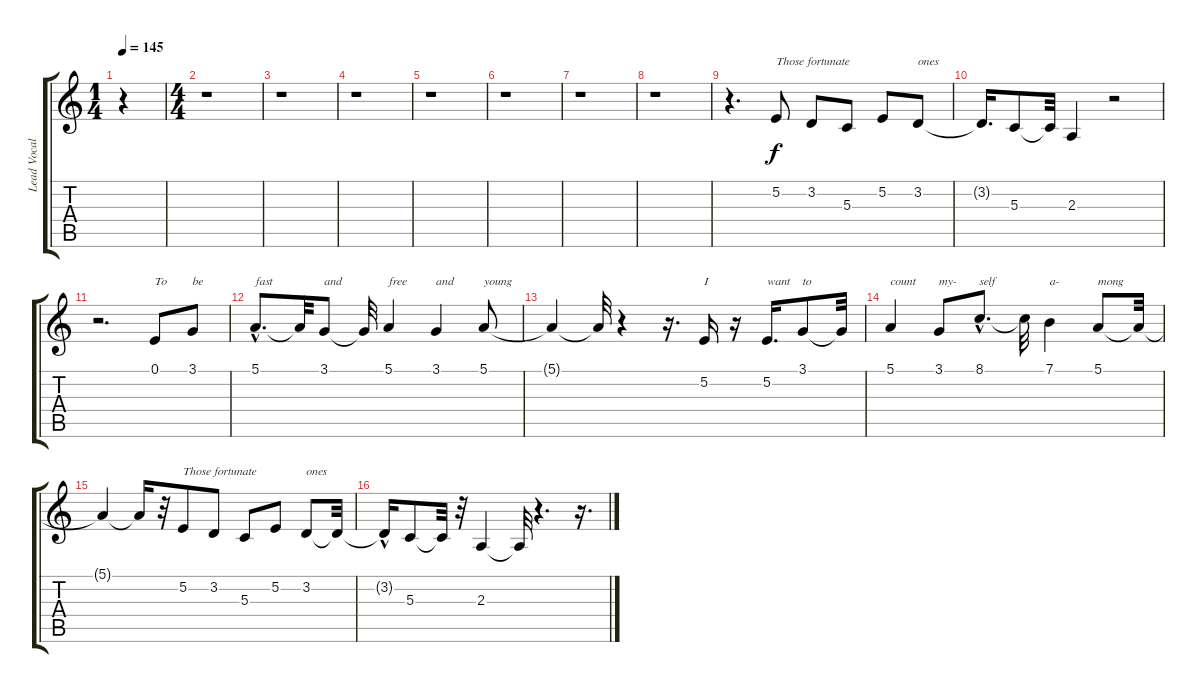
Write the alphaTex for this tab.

\track ("Lead Vocals" "Lead Vocal") {instrument lead8bassandlead}
\staff {score tabs}
\tuning (E4 B3 G3 D3 A2 E2) {hide}
\ts (1 4)
\tempo 145
\clef g2
\ks c
r.4{dy f instrument lead8bassandlead} |
\ts (4 4)
r.1 |
r.1 |
r.1 |
r.1 |
r.1 |
r.1 |
r.1 |
r.4{d} 5.2.8{txt "Those fortunate"} 3.2.8 5.3.8 5.2.8 3.2.8{txt "ones"} |
3.2{t}.16{d} 5.3.8 5.3{t}.32 2.3.4 r.2 |
r.2{d} 0.1.8{txt "To"} 3.1.8{txt "be"} |
5.1{hac}.8{d txt "fast"} 5.1{t}.32 3.1.8{txt "and"} 3.1{t}.32 5.1.4{txt "free"} 3.1.4{txt "and"} 5.1.8{txt "young"} |
5.1{t}.4 5.1{t}.32 r.4 r.16{d} 5.2.16{txt "I"} r.16 5.2.16{d txt "want"} 3.1.8{txt "to"} 3.1{t}.32 |
5.1.4{txt "count"} 3.1.8{txt "my-"} 8.1{hac}.8{d txt "self"} 8.1{t}.32 7.1.4{txt "a-"} 5.1.8{txt "mong"} 5.1{t}.32 |
5.1{t}.4 5.1{t}.16 r.32 5.2.8{txt "Those fortunate"} 3.2.8 5.3.8 5.2.8 3.2.8{txt "ones"} 3.2{t}.32 |
3.2{hac t}.16 5.3.8 5.3{t}.32 r.32 2.3.4 2.3{t}.32 r.4{d} r.16{d}
